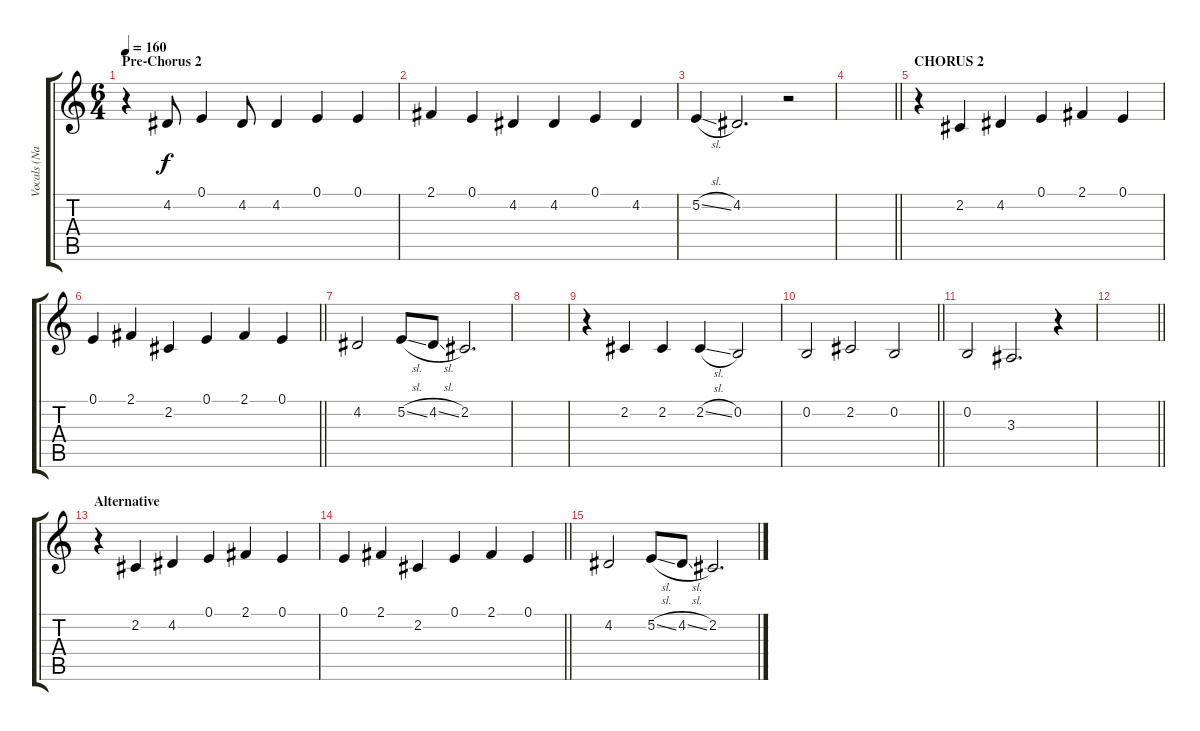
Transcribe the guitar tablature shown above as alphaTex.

\track ("Vocals (Nathan Barcalow)" "Vocals (Na") {instrument altosax}
\staff {score tabs}
\tuning (E4 B3 G3 D3 A2 Db2) {hide}
\ts (6 4)
\section ("" "Pre-Chorus 2")
\tempo 160
\clef g2
\ks c
r.4{dy f} 4.2.8 0.1.4 4.2.8 4.2.4 0.1.4 0.1.4 |
2.1.4 0.1.4 4.2.4 4.2.4 0.1.4 4.2.4 |
5.2{sl}.4 4.2.2{d} r.2 |
\barLineRight lightlight
|
\section ("" "CHORUS 2")
r.4 2.2.4 4.2.4 0.1.4 2.1.4 0.1.4 |
\barLineRight lightlight
0.1.4 2.1.4 2.2.4 0.1.4 2.1.4 0.1.4 |
4.2.2 5.2{sl}.8 4.2{sl}.8 2.2.2{d} |
|
r.4 2.2.4 2.2.4 2.2{sl}.4 0.2.2 |
\barLineRight lightlight
0.2.2 2.2.2 0.2.2 |
0.2.2 3.3.2{d} r.4 |
\barLineRight lightlight
|
\section ("" "Alternative")
r.4 2.2.4 4.2.4 0.1.4 2.1.4 0.1.4 |
\barLineRight lightlight
0.1.4 2.1.4 2.2.4 0.1.4 2.1.4 0.1.4 |
4.2.2 5.2{sl}.8 4.2{sl}.8 2.2.2{d}
